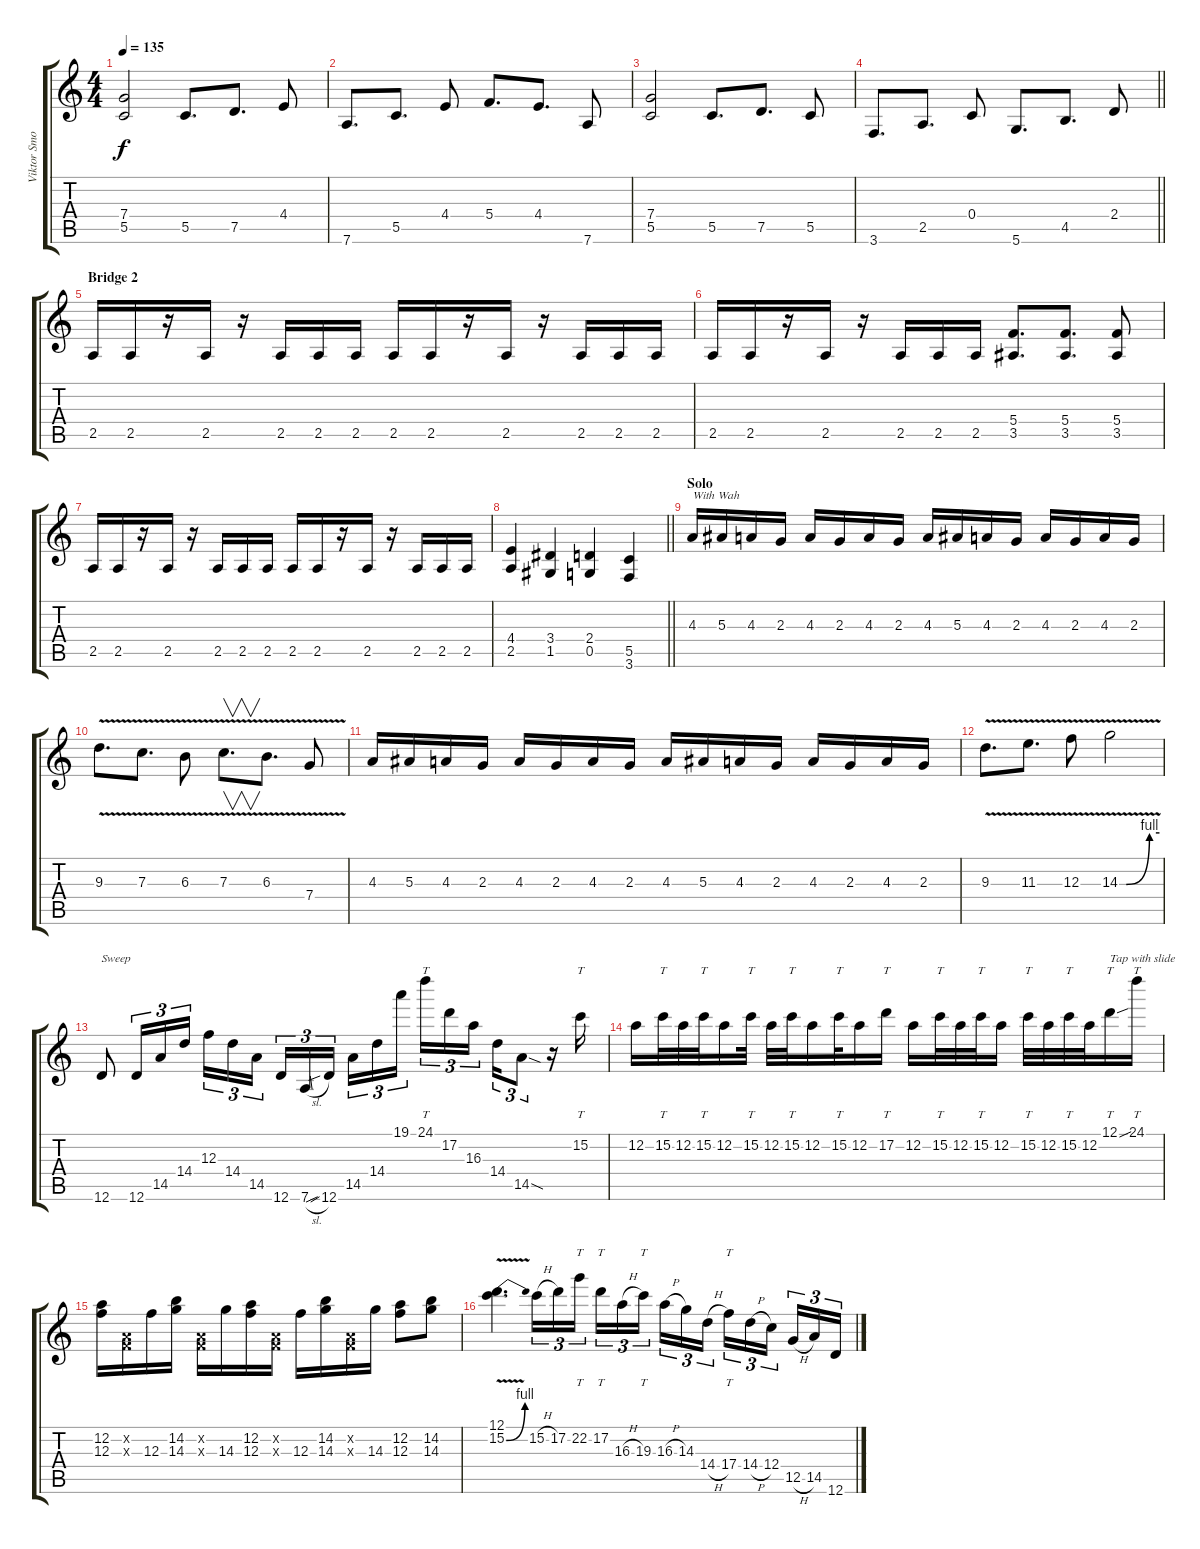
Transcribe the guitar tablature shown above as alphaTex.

\track ("Viktor Smolski" "Viktor Smo") {instrument distortionguitar}
\staff {score tabs}
\tuning (D4 A3 F3 C3 G2 D2) {hide}
\ts (4 4)
\tempo 135
\clef g2
\ks c
(7.4 5.5).2{dy f} 5.5.8{d} 7.5.8{d} 4.4.8 |
7.6.8{d} 5.5.8{d} 4.4.8 5.4.8{d} 4.4.8{d} 7.6.8 |
(7.4 5.5).2 5.5.8{d} 7.5.8{d} 5.5.8 |
\barLineRight lightlight
3.6.8{d} 2.5.8{d} 0.4.8 5.6.8{d} 4.5.8{d} 2.4.8 |
\section ("" "Bridge 2")
2.5.16 2.5.16 r.16 2.5.16 r.16 2.5.16 2.5.16 2.5.16 2.5.16 2.5.16 r.16 2.5.16 r.16 2.5.16 2.5.16 2.5.16 |
2.5.16 2.5.16 r.16 2.5.16 r.16 2.5.16 2.5.16 2.5.16 (5.4 3.5).8{d} (5.4 3.5).8{d} (5.4 3.5).8 |
2.5.16 2.5.16 r.16 2.5.16 r.16 2.5.16 2.5.16 2.5.16 2.5.16 2.5.16 r.16 2.5.16 r.16 2.5.16 2.5.16 2.5.16 |
\barLineRight lightlight
(4.4 2.5).4 (3.4 1.5).4 (2.4 0.5).4 (5.5 3.6).4 |
\section ("" "Solo")
4.3.16{txt "With Wah"} 5.3.16 4.3.16 2.3.16 4.3.16 2.3.16 4.3.16 2.3.16 4.3.16 5.3.16 4.3.16 2.3.16 4.3.16 2.3.16 4.3.16 2.3.16 |
9.3{v}.8{d} 7.3{v}.8{d} 6.3{v}.8 7.3{v}.8{v d} 6.3{v}.8{d} 7.4{v}.8 |
4.3.16 5.3.16 4.3.16 2.3.16 4.3.16 2.3.16 4.3.16 2.3.16 4.3.16 5.3.16 4.3.16 2.3.16 4.3.16 2.3.16 4.3.16 2.3.16 |
9.3{v}.8{d} 11.3{v}.8{d} 12.3{v}.8 14.3{be (custom 0 0 10 0 45 4 60 4) v}.2 |
12.6.8{txt "Sweep"} 12.6.16{tu (3 2)} 14.5.16{tu (3 2)} 14.4.16{tu (3 2)} 12.3.16{tu (3 2)} 14.4.16{tu (3 2)} 14.5.16{tu (3 2) beam splitsecondary} 12.6.16{tu (3 2)} 7.6{sl}.16{tu (3 2)} 12.6{sib}.16{tu (3 2)} 14.5.16{tu (3 2)} 14.4.16{tu (3 2)} 19.1.16{tu (3 2) beam splitsecondary} 24.1.16{tt tu (3 2)} 17.2.16{tu (3 2)} 16.3.16{tu (3 2)} 14.4.16{tu (3 2)} 14.5{sod}.8{tu (3 2)} r.16 15.2.16{tt} |
12.2.16 15.2.32{tt} 12.2.32 15.2.32{tt} 12.2.16 15.2.32{tt} 12.2.32 15.2.32{tt} 12.2.16 15.2.32{tt} 12.2.16 17.2.16{tt} 12.2.16 15.2.32{tt} 12.2.32 15.2.32{tt} 12.2.16 15.2.32{tt} 12.2.32 15.2.32{tt} 12.2.32 12.1{sou}.16{tt txt "Tap with slide"} 24.1.16{tt} |
(12.2 12.3).16 (0.2{x} 0.3{x}).16 12.3.16 (14.2 14.3).16 (0.2{x} 0.3{x}).16 14.3.16 (12.2 12.3).16 (0.2{x} 0.3{x}).16 12.3.16 (14.2 14.3).16 (0.2{x} 0.3{x}).16 14.3.16 (12.2 12.3).8 (14.2 14.3).8 |
(12.1 15.2{be (bend 0 0 60 4) v}).4{d} 15.2{h}.16{tu (3 2)} 17.2.16{tu (3 2)} 22.2.16{tt tu (3 2)} 17.2.16{tt tu (3 2)} 16.3{h}.16{tu (3 2)} 19.3.16{tt tu (3 2) beam splitsecondary} 16.3{h}.16{tu (3 2)} 14.3.16{tu (3 2)} 14.4{h}.16{tu (3 2)} 17.4.16{tt tu (3 2)} 14.4{h}.16{tu (3 2)} 12.4.16{tu (3 2) beam splitsecondary} 12.5{h}.16{tu (3 2)} 14.5.16{tu (3 2)} 12.6.16{tu (3 2)}
